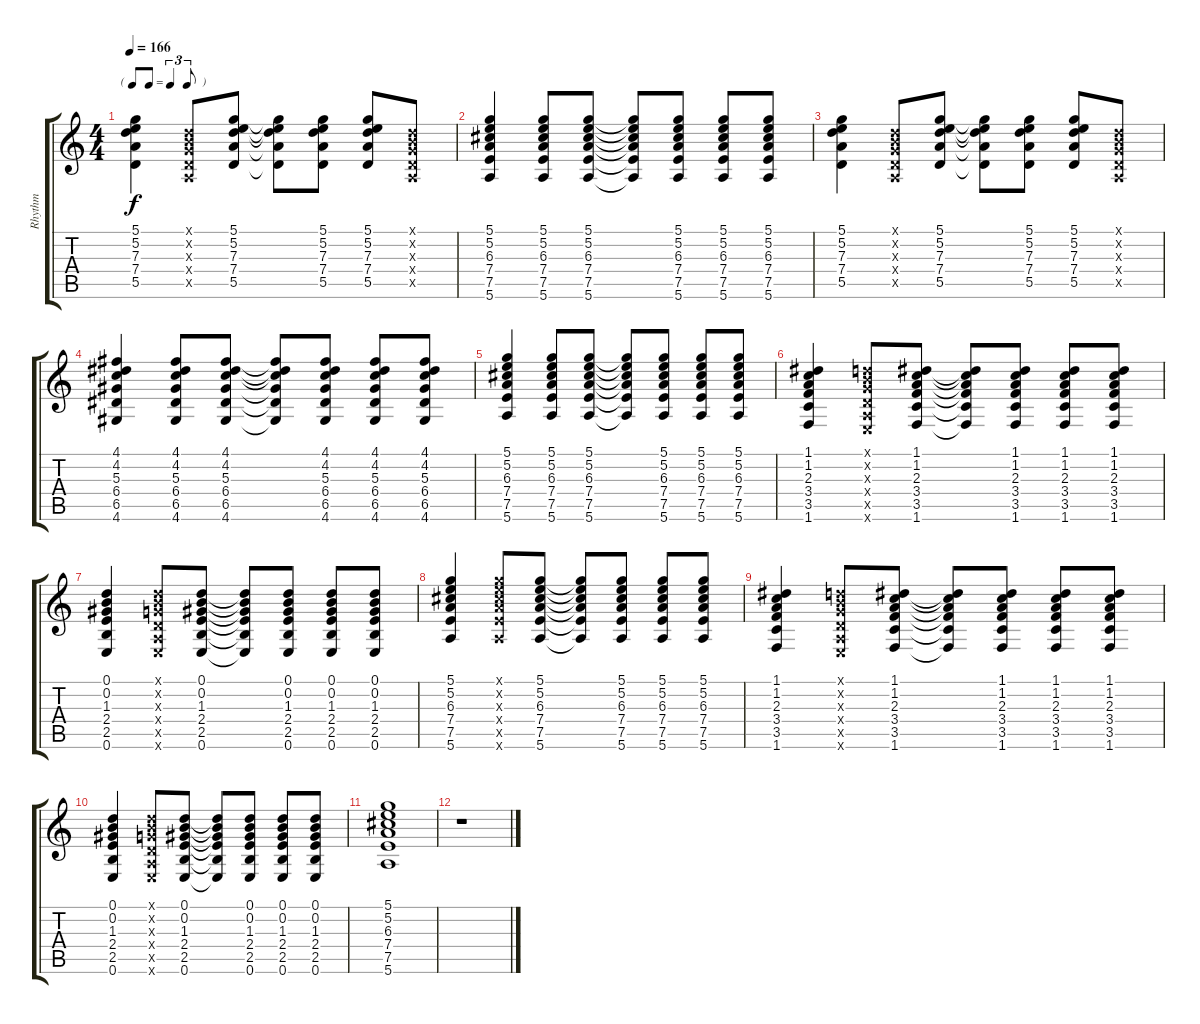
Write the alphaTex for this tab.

\track ("Rhythm" "Rhythm") {instrument acousticguitarsteel}
\staff {score tabs}
\tuning (D4 B3 G3 D3 A2 E2) {hide}
\ts (4 4)
\tf triplet8th
\tempo 166
\clef g2
\ks c
(5.1 5.2 7.3 7.4 5.5).4{dy f} (0.1{x} 0.2{x} 0.3{x} 0.4{x} 0.5{x}).8 (5.1 5.2 7.3 7.4 5.5).8 (5.1{t} 5.2{t} 7.3{t} 7.4{t} 5.5{t}).8 (5.1 5.2 7.3 7.4 5.5).8 (5.1 5.2 7.3 7.4 5.5).8 (0.1{x} 0.2{x} 0.3{x} 0.4{x} 0.5{x}).8 |
(5.1 5.2 6.3 7.4 7.5 5.6).4 (5.1 5.2 6.3 7.4 7.5 5.6).8 (5.1 5.2 6.3 7.4 7.5 5.6).8 (5.1{t} 5.2{t} 6.3{t} 7.4{t} 7.5{t} 5.6{t}).8 (5.1 5.2 6.3 7.4 7.5 5.6).8 (5.1 5.2 6.3 7.4 7.5 5.6).8 (5.1 5.2 6.3 7.4 7.5 5.6).8 |
(5.1 5.2 7.3 7.4 5.5).4 (0.1{x} 0.2{x} 0.3{x} 0.4{x} 0.5{x}).8 (5.1 5.2 7.3 7.4 5.5).8 (5.1{t} 5.2{t} 7.3{t} 7.4{t} 5.5{t}).8 (5.1 5.2 7.3 7.4 5.5).8 (5.1 5.2 7.3 7.4 5.5).8 (0.1{x} 0.2{x} 0.3{x} 0.4{x} 0.5{x}).8 |
(4.1 4.2 5.3 6.4 6.5 4.6).4 (4.1 4.2 5.3 6.4 6.5 4.6).8 (4.1 4.2 5.3 6.4 6.5 4.6).8 (4.1{t} 4.2{t} 5.3{t} 6.4{t} 6.5{t} 4.6{t}).8 (4.1 4.2 5.3 6.4 6.5 4.6).8 (4.1 4.2 5.3 6.4 6.5 4.6).8 (4.1 4.2 5.3 6.4 6.5 4.6).8 |
(5.1 5.2 6.3 7.4 7.5 5.6).4 (5.1 5.2 6.3 7.4 7.5 5.6).8 (5.1 5.2 6.3 7.4 7.5 5.6).8 (5.1{t} 5.2{t} 6.3{t} 7.4{t} 7.5{t} 5.6{t}).8 (5.1 5.2 6.3 7.4 7.5 5.6).8 (5.1 5.2 6.3 7.4 7.5 5.6).8 (5.1 5.2 6.3 7.4 7.5 5.6).8 |
(1.1 1.2 2.3 3.4 3.5 1.6).4 (0.1{x} 0.2{x} 0.3{x} 0.4{x} 0.5{x} 0.6{x}).8 (1.1 1.2 2.3 3.4 3.5 1.6).8 (1.1{t} 1.2{t} 2.3{t} 3.4{t} 3.5{t} 1.6{t}).8 (1.1 1.2 2.3 3.4 3.5 1.6).8 (1.1 1.2 2.3 3.4 3.5 1.6).8 (1.1 1.2 2.3 3.4 3.5 1.6).8 |
(0.1 0.2 1.3 2.4 2.5 0.6).4 (0.1{x} 0.2{x} 0.3{x} 0.4{x} 0.5{x} 0.6{x}).8 (0.1 0.2 1.3 2.4 2.5 0.6).8 (0.1{t} 0.2{t} 1.3{t} 2.4{t} 2.5{t} 0.6{t}).8 (0.1 0.2 1.3 2.4 2.5 0.6).8 (0.1 0.2 1.3 2.4 2.5 0.6).8 (0.1 0.2 1.3 2.4 2.5 0.6).8 |
(5.1 5.2 6.3 7.4 7.5 5.6).4 (5.1{x} 5.2{x} 6.3{x} 7.4{x} 7.5{x} 5.6{x}).8 (5.1 5.2 6.3 7.4 7.5 5.6).8 (5.1{t} 5.2{t} 6.3{t} 7.4{t} 7.5{t} 5.6{t}).8 (5.1 5.2 6.3 7.4 7.5 5.6).8 (5.1 5.2 6.3 7.4 7.5 5.6).8 (5.1 5.2 6.3 7.4 7.5 5.6).8 |
(1.1 1.2 2.3 3.4 3.5 1.6).4 (0.1{x} 0.2{x} 0.3{x} 0.4{x} 0.5{x} 0.6{x}).8 (1.1 1.2 2.3 3.4 3.5 1.6).8 (1.1{t} 1.2{t} 2.3{t} 3.4{t} 3.5{t} 1.6{t}).8 (1.1 1.2 2.3 3.4 3.5 1.6).8 (1.1 1.2 2.3 3.4 3.5 1.6).8 (1.1 1.2 2.3 3.4 3.5 1.6).8 |
(0.1 0.2 1.3 2.4 2.5 0.6).4 (0.1{x} 0.2{x} 0.3{x} 0.4{x} 0.5{x} 0.6{x}).8 (0.1 0.2 1.3 2.4 2.5 0.6).8 (0.1{t} 0.2{t} 1.3{t} 2.4{t} 2.5{t} 0.6{t}).8 (0.1 0.2 1.3 2.4 2.5 0.6).8 (0.1 0.2 1.3 2.4 2.5 0.6).8 (0.1 0.2 1.3 2.4 2.5 0.6).8 |
(5.1 5.2 6.3 7.4 7.5 5.6).1 |
r.1
